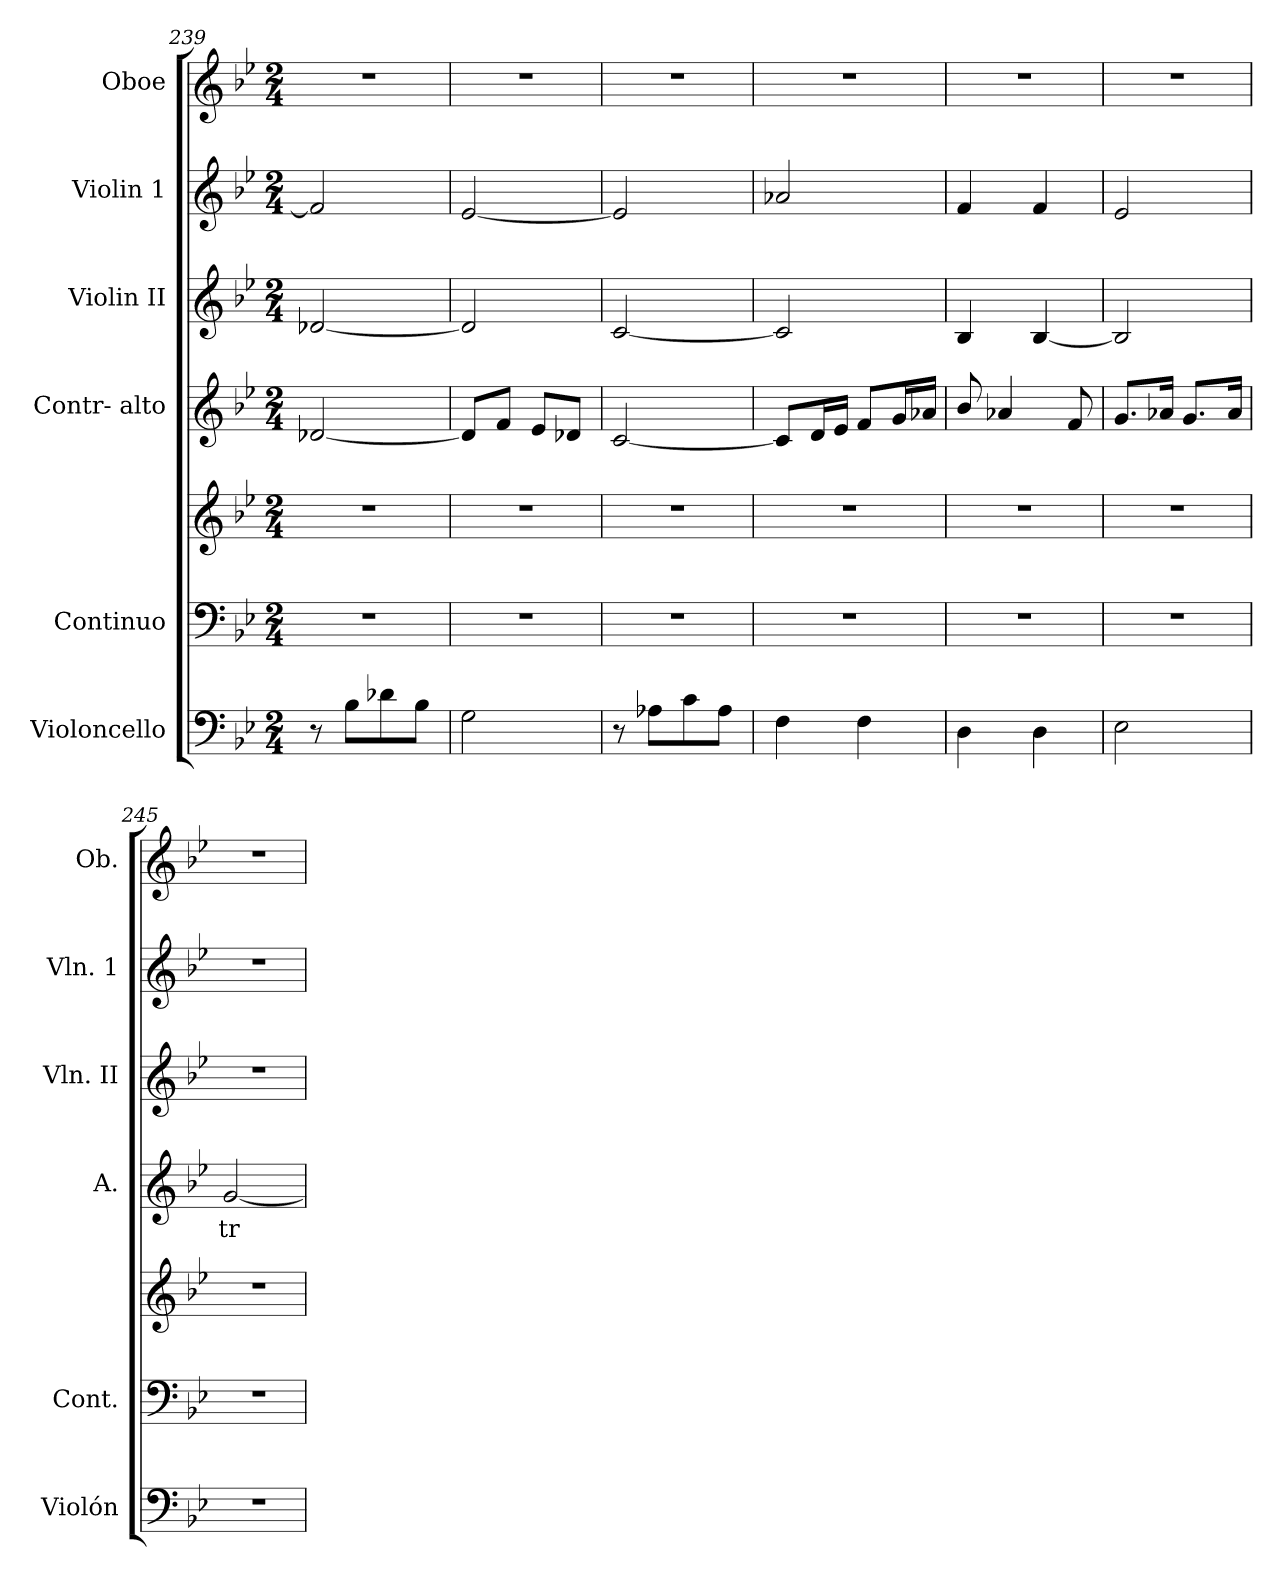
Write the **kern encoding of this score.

**kern	**kern	**kern	**kern	**text	**kern	**kern	**kern
*part6	*part5	*part5	*part4	*part4	*part3	*part2	*part1
*staff7	*staff6	*staff5	*staff4	*staff4	*staff3	*staff2	*staff1
*I"Violoncello	*I"Continuo	*	*I"Contr- alto	*	*I"Violin II	*I"Violin 1	*I"Oboe
*I'Violón	*I'Cont.	*	*I'A.	*	*I'Vln. II	*I'Vln. 1	*I'Ob.
*clefF4	*clefF4	*clefG2	*clefG2	*	*clefG2	*clefG2	*clefG2
*k[b-e-]	*k[b-e-]	*k[b-e-]	*k[b-e-]	*	*k[b-e-]	*k[b-e-]	*k[b-e-]
*B-:	*B-:	*B-:	*B-:	*	*B-:	*B-:	*B-:
*M2/4	*M2/4	*M2/4	*M2/4	*	*M2/4	*M2/4	*M2/4
=239	=239	=239	=239	=239	=239	=239	=239
!	!LO:N:vis=1	!LO:N:vis=1	!	!	!	!	!LO:N:vis=1
8r	2r	2r	[2d-Xi/	.	[2d-Xi/	2fi/]	2r
8B-i\L	.	.	.	.	.	.	.
8d-Xi\	.	.	.	.	.	.	.
8B-i\J	.	.	.	.	.	.	.
=240	=240	=240	=240	=240	=240	=240	=240
!	!LO:N:vis=1	!LO:N:vis=1	!	!	!	!	!LO:N:vis=1
2Gi\	2r	2r	8d-i/L]	.	2d-i/]	[2e-i/	2r
.	.	.	8fi/J	.	.	.	.
.	.	.	8e-i/L	.	.	.	.
.	.	.	8d-Xi/J	.	.	.	.
=241	=241	=241	=241	=241	=241	=241	=241
!	!LO:N:vis=1	!LO:N:vis=1	!	!	!	!	!LO:N:vis=1
8r	2r	2r	[2ci/	.	[2ci/	2e-i/]	2r
8A-Xi\L	.	.	.	.	.	.	.
8ci\	.	.	.	.	.	.	.
8A-i\J	.	.	.	.	.	.	.
!!LO:LB:g=z
=242	=242	=242	=242	=242	=242	=242	=242
!	!LO:N:vis=1	!LO:N:vis=1	!	!	!	!	!LO:N:vis=1
4Fi\	2r	2r	8ci/L]	.	2ci/]	2a-Xi/	2r
.	.	.	16di/L	.	.	.	.
.	.	.	16e-i/JJ	.	.	.	.
4Fi\	.	.	8fi/L	.	.	.	.
.	.	.	16gi/L	.	.	.	.
.	.	.	16a-Xi/JJ	.	.	.	.
=243	=243	=243	=243	=243	=243	=243	=243
!	!LO:N:vis=1	!LO:N:vis=1	!	!	!	!	!LO:N:vis=1
4Di\	2r	2r	8b-i/	.	4B-i/	4fi/	2r
.	.	.	4a-Xi/	.	.	.	.
4Di\	.	.	.	.	[4B-i/	4fi/	.
.	.	.	8fi/	.	.	.	.
=244	=244	=244	=244	=244	=244	=244	=244
!	!LO:N:vis=1	!LO:N:vis=1	!	!	!	!	!LO:N:vis=1
2E-i\	2r	2r	8.gi/L	.	2B-i/]	2e-i/	2r
.	.	.	16a-Xi/Jk	.	.	.	.
.	.	.	8.gi/L	.	.	.	.
.	.	.	16a-i/Jk	.	.	.	.
=245	=245	=245	=245	=245	=245	=245	=245
!LO:N:vis=1	!LO:N:vis=1	!LO:N:vis=1	!	!	!	!	!
!	!	!	!	!LO:LY:a:color=#000000	!LO:N:vis=1	!LO:N:vis=1	!LO:N:vis=1
2r	2r	2r	[2gi/	tr	2r	2r	2r
=	=	=	=	=	=	=	=
*-	*-	*-	*-	*-	*-	*-	*-
